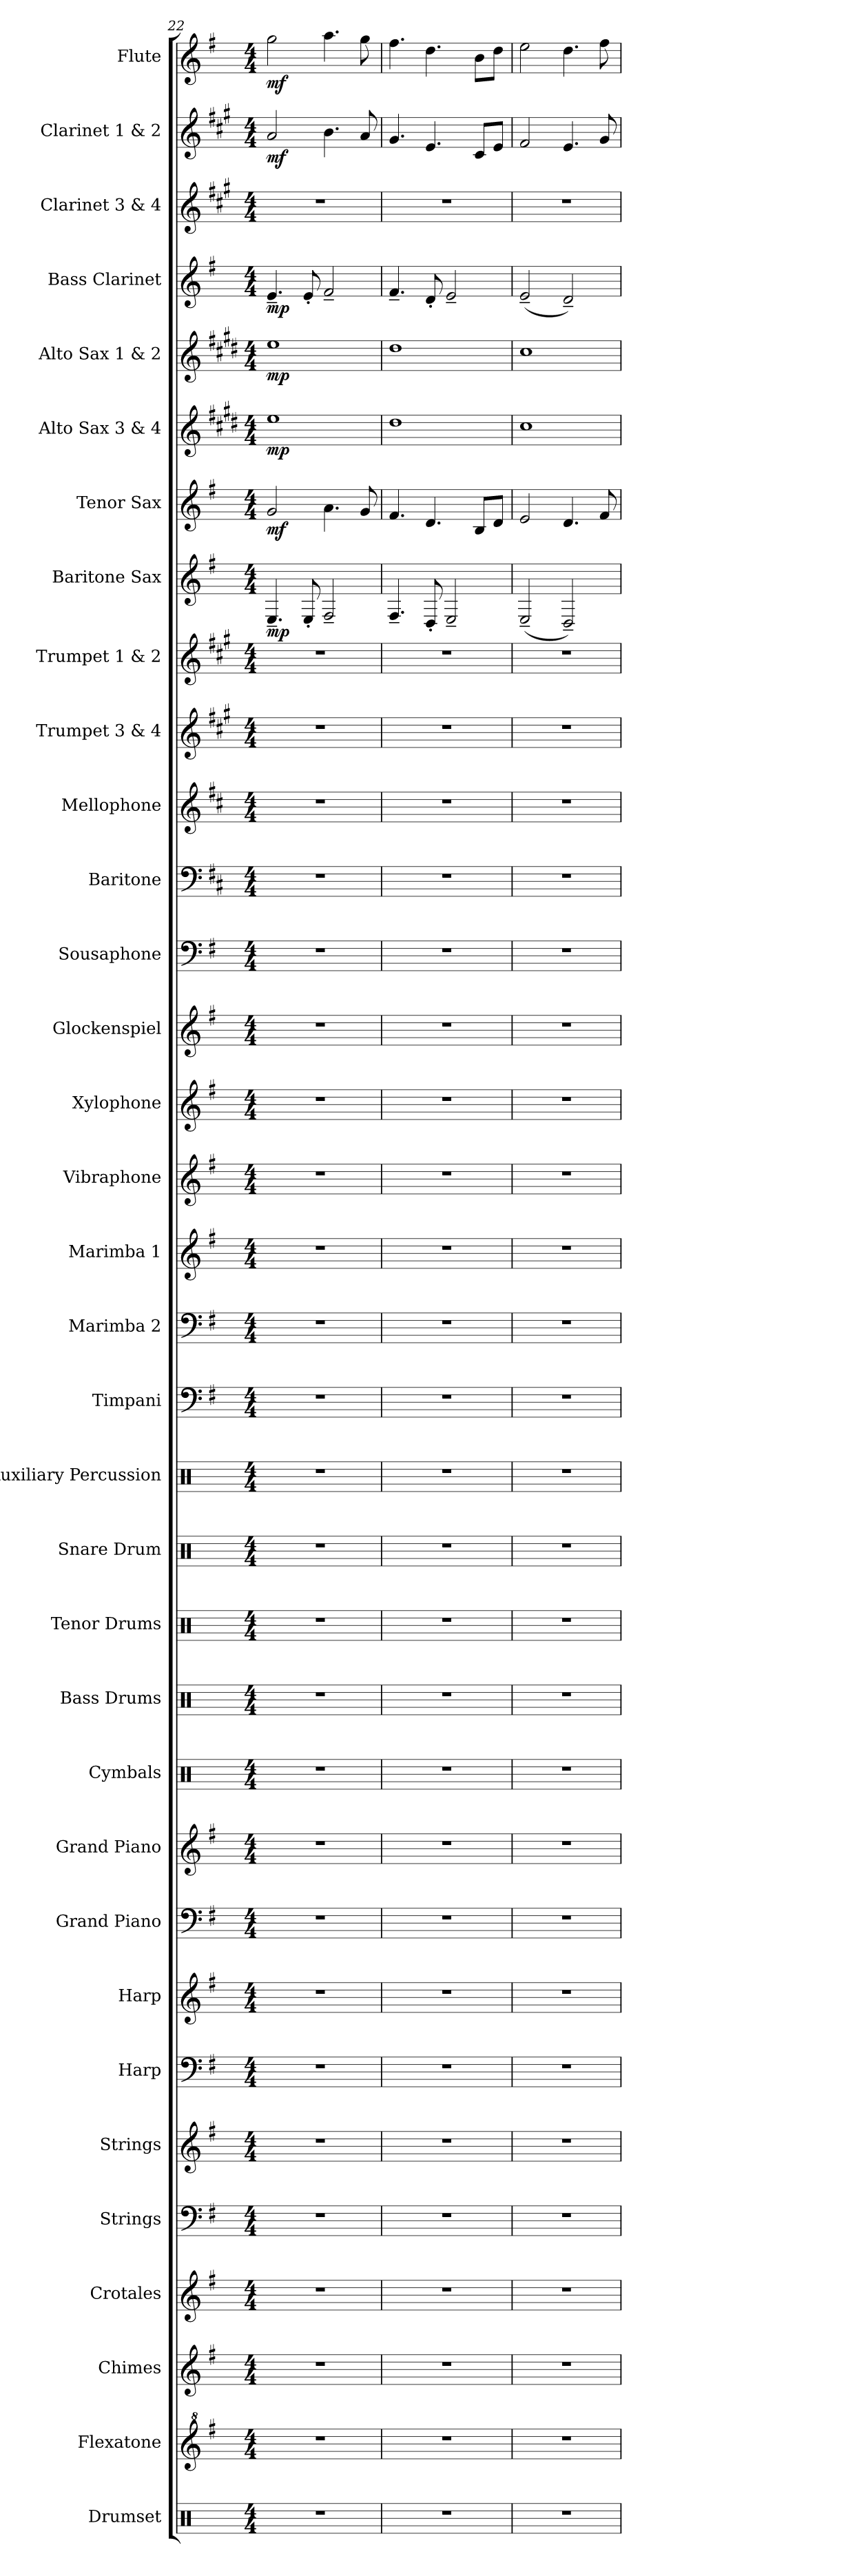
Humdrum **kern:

**kern	**kern	**kern	**kern	**kern	**kern	**kern	**kern	**kern	**kern	**kern	**kern	**kern	**kern	**kern	**kern	**kern	**kern	**kern	**kern	**kern	**kern	**kern	**kern	**kern	**kern	**kern	**dynam	**kern	**dynam	**kern	**dynam	**kern	**dynam	**kern	**dynam	**kern	**kern	**dynam	**kern	**dynam
*part34	*part33	*part32	*part31	*part30	*part29	*part28	*part27	*part26	*part25	*part24	*part23	*part22	*part21	*part20	*part19	*part18	*part17	*part16	*part15	*part14	*part13	*part12	*part11	*part10	*part9	*part8	*part8	*part7	*part7	*part6	*part6	*part5	*part5	*part4	*part4	*part3	*part2	*part2	*part1	*part1
*staff34	*staff33	*staff32	*staff31	*staff30	*staff29	*staff28	*staff27	*staff26	*staff25	*staff24	*staff23	*staff22	*staff21	*staff20	*staff19	*staff18	*staff17	*staff16	*staff15	*staff14	*staff13	*staff12	*staff11	*staff10	*staff9	*staff8	*staff8	*staff7	*staff7	*staff6	*staff6	*staff5	*staff5	*staff4	*staff4	*staff3	*staff2	*staff2	*staff1	*staff1
*I"Drumset	*I"Flexatone	*I"Chimes	*I"Crotales	*I"Strings	*I"Strings	*I"Harp	*I"Harp	*I"Grand Piano	*I"Grand Piano	*I"Cymbals	*I"Bass Drums	*I"Tenor Drums	*I"Snare Drum	*I"Auxiliary Percussion	*I"Timpani	*I"Marimba 2	*I"Marimba 1	*I"Vibraphone	*I"Xylophone	*I"Glockenspiel	*I"Sousaphone	*I"Baritone	*I"Mellophone	*I"Trumpet 3 &amp; 4	*I"Trumpet 1 &amp; 2	*I"Baritone Sax	*	*I"Tenor Sax	*	*I"Alto Sax 3 &amp; 4	*	*I"Alto Sax 1 &amp; 2	*	*I"Bass Clarinet	*	*I"Clarinet 3 &amp; 4	*I"Clarinet 1 &amp; 2	*	*I"Flute	*
*I'D. Set	*I'Flt.	*I'Cme.	*I'Crot.	*I'St.	*I'St.	*I'Hrp.	*I'Hrp.	*I'Pno.	*I'Pno.	*I'Cym.	*I'B.D.	*I'T.D.	*I'S.D.	*I'Aux. Perc.	*I'Timp.	*I'Mrm. 2	*I'Mrm. 1	*I'Vib.	*I'Xyl.	*I'Glk.	*	*I'Bar.	*I'Mph.	*I'Tpt. 3&amp;4	*I'Tpt. 1&amp;2	*I'Bari. Sax.	*	*I'T. Sax.	*	*I'A. Sax. 3&amp;4	*	*I'A. Sax. 1&amp;2	*	*I'B. Cl.	*	*I'Cl. 3&amp;4	*I'Cl. 1&amp;2	*	*I'Fl.	*
*clefX	*clefG^2	*clefG2	*clefG2	*clefF4	*clefG2	*clefF4	*clefG2	*clefF4	*clefG2	*clefX	*clefX	*clefX	*clefX	*clefX	*clefF4	*clefF4	*clefG2	*clefG2	*clefG2	*clefG2	*clefF4	*clefF4	*clefG2	*clefG2	*clefG2	*clefG2	*	*clefG2	*	*clefG2	*	*clefG2	*	*clefG2	*	*clefG2	*clefG2	*	*clefG2	*
*	*	*	*ITrd-14c-24	*	*	*	*	*	*	*	*	*	*	*	*	*	*	*	*ITrd-7c-12	*ITrd-14c-24	*	*ITrd4c7	*ITrd4c7	*ITrd1c2	*ITrd1c2	*ITrd12c21	*	*ITrd8c14	*	*ITrd5c9	*	*ITrd5c9	*	*ITrd8c14	*	*ITrd1c2	*ITrd1c2	*	*	*
*k[]	*k[f#]	*k[f#]	*k[f#]	*k[f#]	*k[f#]	*k[f#]	*k[f#]	*k[f#]	*k[f#]	*k[]	*k[]	*k[]	*k[]	*k[]	*k[f#]	*k[f#]	*k[f#]	*k[f#]	*k[f#]	*k[f#]	*k[f#]	*k[f#]	*k[f#]	*k[f#]	*k[f#]	*k[f#]	*	*k[f#]	*	*k[f#]	*	*k[f#]	*	*k[f#]	*	*k[f#]	*k[f#]	*	*k[f#]	*
*M4/4	*M4/4	*M4/4	*M4/4	*M4/4	*M4/4	*M4/4	*M4/4	*M4/4	*M4/4	*M4/4	*M4/4	*M4/4	*M4/4	*M4/4	*M4/4	*M4/4	*M4/4	*M4/4	*M4/4	*M4/4	*M4/4	*M4/4	*M4/4	*M4/4	*M4/4	*M4/4	*	*M4/4	*	*M4/4	*	*M4/4	*	*M4/4	*	*M4/4	*M4/4	*	*M4/4	*
=22	=22	=22	=22	=22	=22	=22	=22	=22	=22	=22	=22	=22	=22	=22	=22	=22	=22	=22	=22	=22	=22	=22	=22	=22	=22	=22	=22	=22	=22	=22	=22	=22	=22	=22	=22	=22	=22	=22	=22	=22
!	!	!	!	!	!	!	!	!	!	!	!	!	!	!	!	!	!	!	!	!	!	!	!	!	!	!	!LO:DY:b	!	!LO:DY:b	!	!LO:DY:b	!	!LO:DY:b	!	!LO:DY:b	!	!	!LO:DY:b	!	!LO:DY:b
1r	1r	1r	1r	1r	1r	1r	1r	1r	1r	1r	1r	1r	1r	1r	1r	1r	1r	1r	1r	1r	1r	1r	1r	1r	1r	4.EE~/	mp	2G/	mf	1g	mp	1g	mp	4.E~/	mp	1r	2g/	mf	2gg\	mf
.	.	.	.	.	.	.	.	.	.	.	.	.	.	.	.	.	.	.	.	.	.	.	.	.	.	8EE'/	.	.	.	.	.	.	.	8E'/	.	.	.	.	.	.
.	.	.	.	.	.	.	.	.	.	.	.	.	.	.	.	.	.	.	.	.	.	.	.	.	.	2FF#~/	.	4.A\	.	.	.	.	.	2F#~/	.	.	4.a\	.	4.aa\	.
.	.	.	.	.	.	.	.	.	.	.	.	.	.	.	.	.	.	.	.	.	.	.	.	.	.	.	.	8G/	.	.	.	.	.	.	.	.	8g/	.	8gg\	.
=23	=23	=23	=23	=23	=23	=23	=23	=23	=23	=23	=23	=23	=23	=23	=23	=23	=23	=23	=23	=23	=23	=23	=23	=23	=23	=23	=23	=23	=23	=23	=23	=23	=23	=23	=23	=23	=23	=23	=23	=23
1r	1r	1r	1r	1r	1r	1r	1r	1r	1r	1r	1r	1r	1r	1r	1r	1r	1r	1r	1r	1r	1r	1r	1r	1r	1r	4.FF#~/	.	4.F#/	.	1f#	.	1f#	.	4.F#~/	.	1r	4.f#/	.	4.ff#\	.
.	.	.	.	.	.	.	.	.	.	.	.	.	.	.	.	.	.	.	.	.	.	.	.	.	.	8DD'/	.	4.D/	.	.	.	.	.	8D'/	.	.	4.d/	.	4.dd\	.
.	.	.	.	.	.	.	.	.	.	.	.	.	.	.	.	.	.	.	.	.	.	.	.	.	.	2EE~/	.	.	.	.	.	.	.	2E~/	.	.	.	.	.	.
.	.	.	.	.	.	.	.	.	.	.	.	.	.	.	.	.	.	.	.	.	.	.	.	.	.	.	.	8BB/L	.	.	.	.	.	.	.	.	8B/L	.	8b\L	.
.	.	.	.	.	.	.	.	.	.	.	.	.	.	.	.	.	.	.	.	.	.	.	.	.	.	.	.	8D/J	.	.	.	.	.	.	.	.	8d/J	.	8dd\J	.
=24	=24	=24	=24	=24	=24	=24	=24	=24	=24	=24	=24	=24	=24	=24	=24	=24	=24	=24	=24	=24	=24	=24	=24	=24	=24	=24	=24	=24	=24	=24	=24	=24	=24	=24	=24	=24	=24	=24	=24	=24
1r	1r	1r	1r	1r	1r	1r	1r	1r	1r	1r	1r	1r	1r	1r	1r	1r	1r	1r	1r	1r	1r	1r	1r	1r	1r	(2EE~/	.	2E/	.	1e	.	1e	.	(2E~/	.	1r	2e/	.	2ee\	.
.	.	.	.	.	.	.	.	.	.	.	.	.	.	.	.	.	.	.	.	.	.	.	.	.	.	2DD~/)	.	4.D/	.	.	.	.	.	2D~/)	.	.	4.d/	.	4.dd\	.
.	.	.	.	.	.	.	.	.	.	.	.	.	.	.	.	.	.	.	.	.	.	.	.	.	.	.	.	8F#/	.	.	.	.	.	.	.	.	8f#/	.	8ff#\	.
=	=	=	=	=	=	=	=	=	=	=	=	=	=	=	=	=	=	=	=	=	=	=	=	=	=	=	=	=	=	=	=	=	=	=	=	=	=	=	=	=
*-	*-	*-	*-	*-	*-	*-	*-	*-	*-	*-	*-	*-	*-	*-	*-	*-	*-	*-	*-	*-	*-	*-	*-	*-	*-	*-	*-	*-	*-	*-	*-	*-	*-	*-	*-	*-	*-	*-	*-	*-
